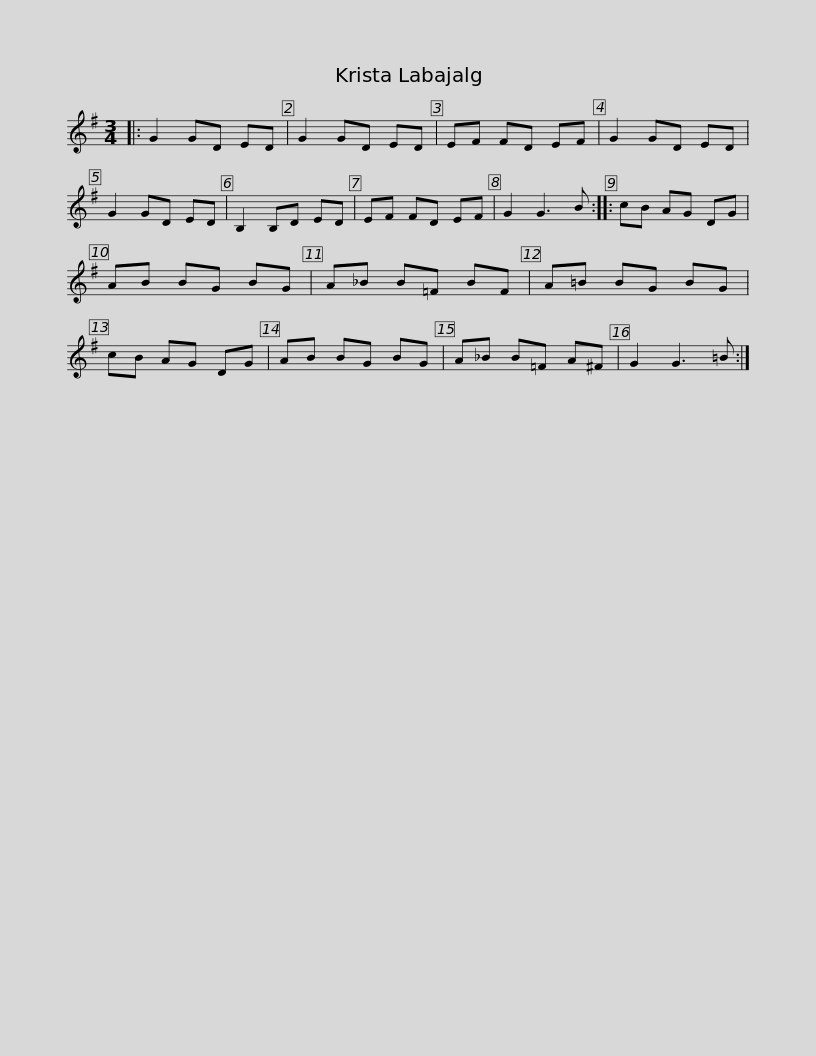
X:1
L:1/8
M:3/4
I:linebreak $
K:G
V:1 treble
V:1
|: G2 GD ED | G2 GD ED | EF FD EF | G2 GD ED | G2 GD ED | %5
 B,2 B,D ED | EF FD EF | G2 G3 B ::$ cB AG DG | AB BG BG | %10
 A_B B=F BF | A=B BG BG | cB AG DG | AB BG BG |$ A_B B=F A^F | %15
 G2 G3 =B :| %16
